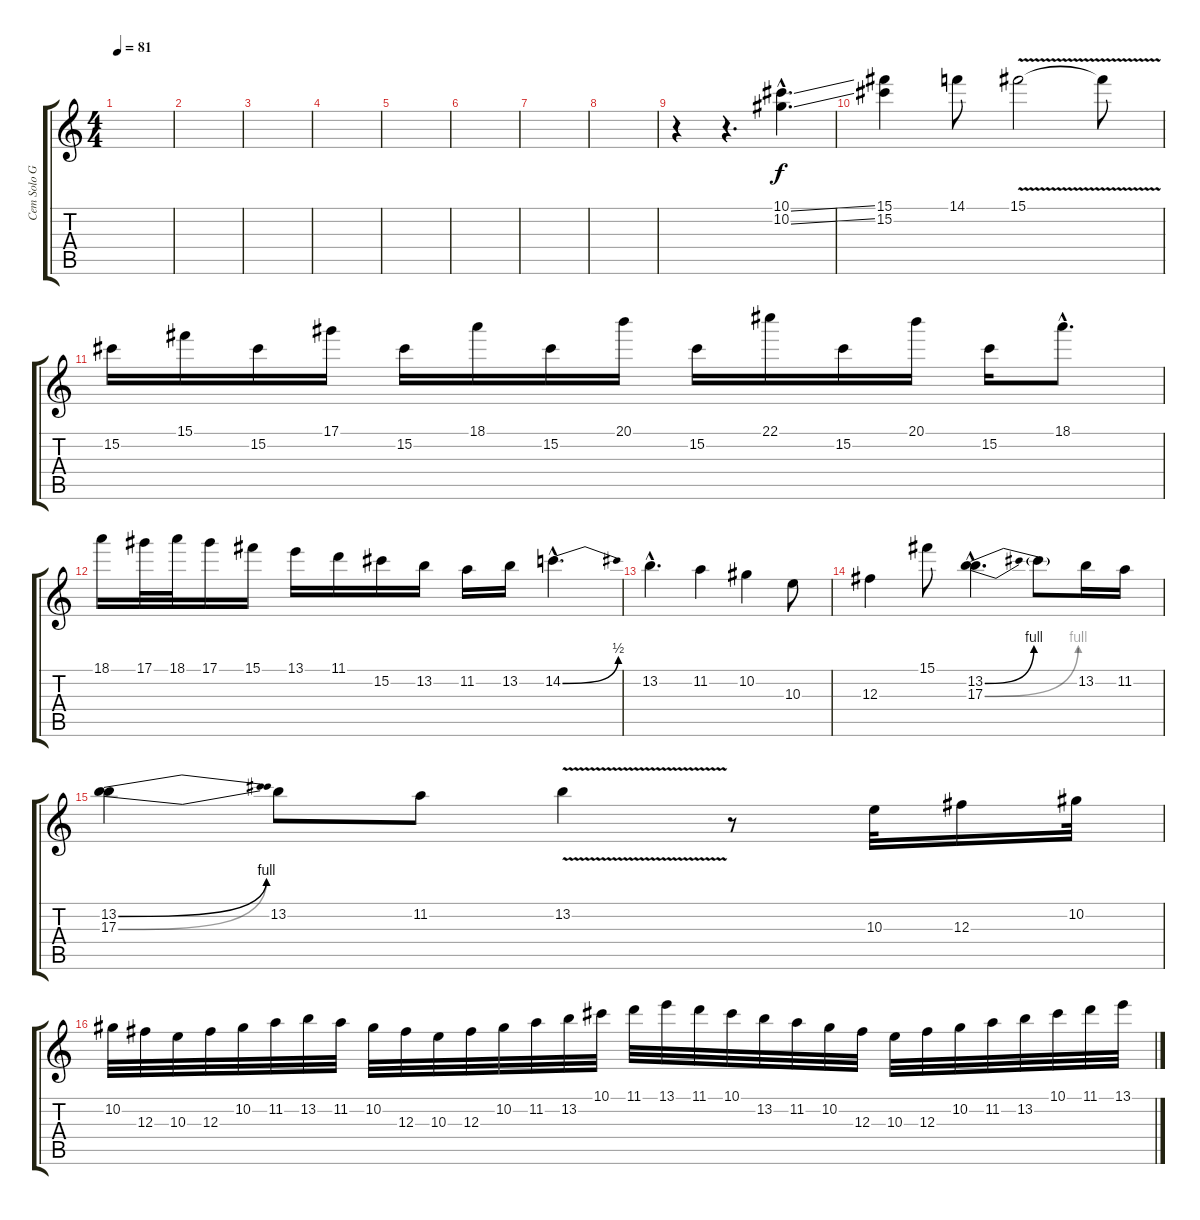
\track ("Cem Solo Gitar" "Cem Solo G") {instrument distortionguitar}
\staff {score tabs}
\tuning (Eb4 Bb3 Gb3 Db3 Ab2 Eb2) {hide}
\ts (4 4)
\tempo 81
\clef g2
\ks c
|
|
|
|
|
|
|
|
r.4 r.4{d} (10.1{ss hac} 10.2{ss hac}).4{d} |
(15.1 15.2).4 14.1.8 15.1{v}.2 15.1{t}.8 |
15.2.16 15.1.16 15.2.16 17.1.16 15.2.16 18.1.16 15.2.16 20.1.16 15.2.16 22.1.16 15.2.16 20.1.16 15.2.16 18.1{hac}.8{d} |
18.1.16 17.1.32 18.1.32 17.1.16 15.1.16 13.1.16 11.1.16 15.2.16 13.2.16 11.2.16 13.2.16 14.2{be (bend 0 0 60 2) hac}.4{d} |
13.2{hac}.4{d} 11.2.4 10.2.4 10.3.8 |
12.3.4 15.1.8 (13.2{be (bend 0 0 60 4) hac} 17.3{be (bend 0 0 60 4) hac}).4{d} 17.3{t}.8 13.2.16 11.2.16 |
(13.2{be (bend 0 0 60 4)} 17.3{be (bend 0 0 60 4)}).4 13.2.8 11.2.8 13.2{v}.4 r.8 10.3.32 12.3.16 10.2.32 |
10.2.32 12.3.32 10.3.32 12.3.32 10.2.32 11.2.32 13.2.32 11.2.32 10.2.32 12.3.32 10.3.32 12.3.32 10.2.32 11.2.32 13.2.32 10.1.32 11.1.32 13.1.32 11.1.32 10.1.32 13.2.32 11.2.32 10.2.32 12.3.32 10.3.32 12.3.32 10.2.32 11.2.32 13.2.32 10.1.32 11.1.32 13.1.32
